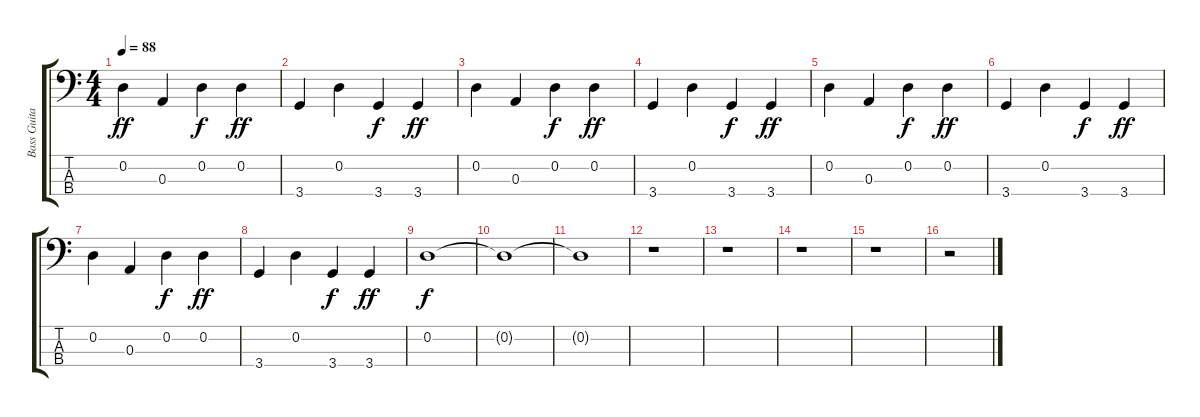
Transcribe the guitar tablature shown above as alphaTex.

\track ("Bass Guitar" "Bass Guita") {instrument electricbasspick}
\staff {score tabs}
\tuning (G2 D2 A1 E1) {hide}
\ts (4 4)
\tempo 88
\clef f4
\ks c
0.2.4{dy ff} 0.3.4 0.2.4{dy f} 0.2.4{dy ff} |
3.4.4 0.2.4 3.4.4{dy f} 3.4.4{dy ff} |
0.2.4 0.3.4 0.2.4{dy f} 0.2.4{dy ff} |
3.4.4 0.2.4 3.4.4{dy f} 3.4.4{dy ff} |
0.2.4 0.3.4 0.2.4{dy f} 0.2.4{dy ff} |
3.4.4 0.2.4 3.4.4{dy f} 3.4.4{dy ff} |
0.2.4 0.3.4 0.2.4{dy f} 0.2.4{dy ff} |
3.4.4 0.2.4 3.4.4{dy f} 3.4.4{dy ff} |
0.2.1{dy f} |
0.2{t}.1 |
0.2{t}.1 |
r.1 |
r.1 |
r.1 |
r.1 |
r.2
